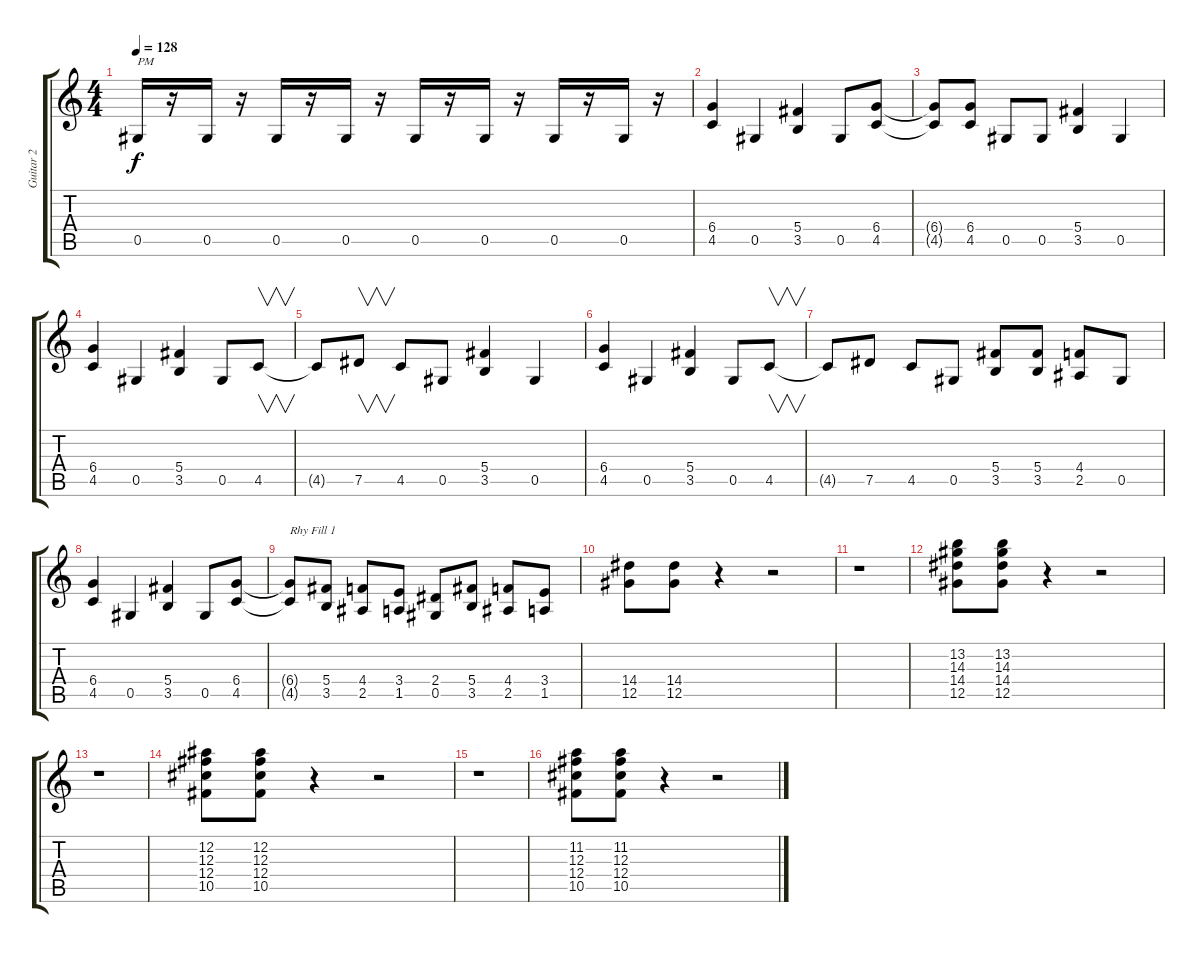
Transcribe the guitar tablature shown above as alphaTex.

\track ("Guitar 2" "Guitar 2") {instrument overdrivenguitar}
\staff {score tabs}
\tuning (Eb4 Bb3 Gb3 Db3 Ab2 Eb2) {hide}
\ts (4 4)
\tempo 128
\clef g2
\ks c
0.5.16{txt "PM" dy f} r.16 0.5.16 r.16 0.5.16 r.16 0.5.16 r.16 0.5.16 r.16 0.5.16 r.16 0.5.16 r.16 0.5.16 r.16 |
(6.4 4.5).4 0.5.4 (5.4 3.5).4 0.5.8 (6.4 4.5).8 |
(6.4{t} 4.5{t}).8 (6.4 4.5).8 0.5.8 0.5.8 (5.4 3.5).4 0.5.4 |
(6.4 4.5).4 0.5.4 (5.4 3.5).4 0.5.8 4.5.8{v} |
4.5{t}.8 7.5.8{v} 4.5.8 0.5.8 (5.4 3.5).4 0.5.4 |
(6.4 4.5).4 0.5.4 (5.4 3.5).4 0.5.8 4.5.8{v} |
4.5{t}.8 7.5.8 4.5.8 0.5.8 (5.4 3.5).8 (5.4 3.5).8 (4.4 2.5).8 0.5.8 |
(6.4 4.5).4 0.5.4 (5.4 3.5).4 0.5.8 (6.4 4.5).8 |
(6.4{t} 4.5{t}).8{txt "Rhy Fill 1"} (5.4 3.5).8 (4.4 2.5).8 (3.4 1.5).8 (2.4 0.5).8 (5.4 3.5).8 (4.4 2.5).8 (3.4 1.5).8 |
(14.4 12.5).8 (14.4 12.5).8 r.4 r.2 |
r.1 |
(13.2 14.3 14.4 12.5).8 (13.2 14.3 14.4 12.5).8 r.4 r.2 |
r.1 |
(12.2 12.3 12.4 10.5).8 (12.2 12.3 12.4 10.5).8 r.4 r.2 |
r.1 |
(11.2 12.3 12.4 10.5).8 (11.2 12.3 12.4 10.5).8 r.4 r.2
